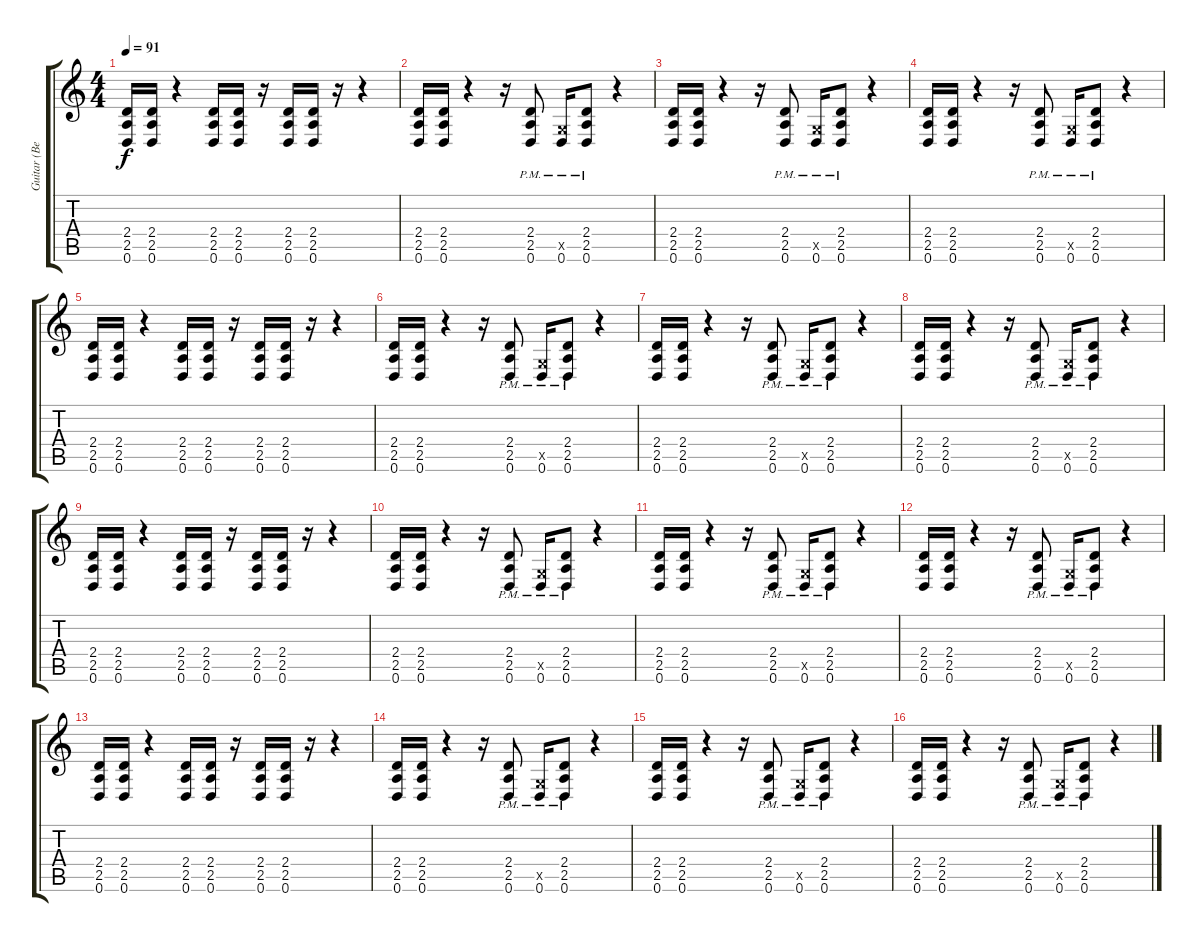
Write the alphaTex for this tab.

\track ("Guitar (Ben Moody)" "Guitar (Be") {instrument distortionguitar}
\staff {score tabs}
\tuning (D4 A3 F3 C3 G2 D2) {hide}
\ts (4 4)
\tempo 91
\clef g2
\ks c
(2.4 2.5 0.6).16{dy f} (2.4 2.5 0.6).16 r.4 (2.4 2.5 0.6).16 (2.4 2.5 0.6).16 r.16 (2.4 2.5 0.6).16 (2.4 2.5 0.6).16 r.16 r.4 |
(2.4 2.5 0.6).16 (2.4 2.5 0.6).16 r.4 r.16 (2.4{pm} 2.5{pm} 0.6{pm}).8 (0.5{x} 0.6{pm}).16 (2.4{pm} 2.5{pm} 0.6{pm}).8 r.4 |
(2.4 2.5 0.6).16 (2.4 2.5 0.6).16 r.4 r.16 (2.4{pm} 2.5{pm} 0.6{pm}).8 (0.5{x} 0.6{pm}).16 (2.4{pm} 2.5{pm} 0.6{pm}).8 r.4 |
(2.4 2.5 0.6).16 (2.4 2.5 0.6).16 r.4 r.16 (2.4{pm} 2.5{pm} 0.6{pm}).8 (0.5{x} 0.6{pm}).16 (2.4{pm} 2.5{pm} 0.6{pm}).8 r.4 |
(2.4 2.5 0.6).16 (2.4 2.5 0.6).16 r.4 (2.4 2.5 0.6).16 (2.4 2.5 0.6).16 r.16 (2.4 2.5 0.6).16 (2.4 2.5 0.6).16 r.16 r.4 |
(2.4 2.5 0.6).16 (2.4 2.5 0.6).16 r.4 r.16 (2.4{pm} 2.5{pm} 0.6{pm}).8 (0.5{x} 0.6{pm}).16 (2.4{pm} 2.5{pm} 0.6{pm}).8 r.4 |
(2.4 2.5 0.6).16 (2.4 2.5 0.6).16 r.4 r.16 (2.4{pm} 2.5{pm} 0.6{pm}).8 (0.5{x} 0.6{pm}).16 (2.4{pm} 2.5{pm} 0.6{pm}).8 r.4 |
(2.4 2.5 0.6).16 (2.4 2.5 0.6).16 r.4 r.16 (2.4{pm} 2.5{pm} 0.6{pm}).8 (0.5{x} 0.6{pm}).16 (2.4{pm} 2.5{pm} 0.6{pm}).8 r.4 |
(2.4 2.5 0.6).16 (2.4 2.5 0.6).16 r.4 (2.4 2.5 0.6).16 (2.4 2.5 0.6).16 r.16 (2.4 2.5 0.6).16 (2.4 2.5 0.6).16 r.16 r.4 |
(2.4 2.5 0.6).16 (2.4 2.5 0.6).16 r.4 r.16 (2.4{pm} 2.5{pm} 0.6{pm}).8 (0.5{x} 0.6{pm}).16 (2.4{pm} 2.5{pm} 0.6{pm}).8 r.4 |
(2.4 2.5 0.6).16 (2.4 2.5 0.6).16 r.4 r.16 (2.4{pm} 2.5{pm} 0.6{pm}).8 (0.5{x} 0.6{pm}).16 (2.4{pm} 2.5{pm} 0.6{pm}).8 r.4 |
(2.4 2.5 0.6).16 (2.4 2.5 0.6).16 r.4 r.16 (2.4{pm} 2.5{pm} 0.6{pm}).8 (0.5{x} 0.6{pm}).16 (2.4{pm} 2.5{pm} 0.6{pm}).8 r.4 |
(2.4 2.5 0.6).16{volume 12} (2.4 2.5 0.6).16 r.4 (2.4 2.5 0.6).16 (2.4 2.5 0.6).16 r.16 (2.4 2.5 0.6).16{volume 10} (2.4 2.5 0.6).16 r.16 r.4 |
(2.4 2.5 0.6).16{volume 8} (2.4 2.5 0.6).16 r.4 r.16 (2.4{pm} 2.5{pm} 0.6{pm}).8 (0.5{x} 0.6{pm}).16{volume 6} (2.4{pm} 2.5{pm} 0.6{pm}).8 r.4 |
(2.4 2.5 0.6).16{volume 4} (2.4 2.5 0.6).16 r.4 r.16 (2.4{pm} 2.5{pm} 0.6{pm}).8 (0.5{x} 0.6{pm}).16 (2.4{pm} 2.5{pm} 0.6{pm}).8 r.4 |
(2.4 2.5 0.6).16{volume 2} (2.4 2.5 0.6).16 r.4 r.16 (2.4{pm} 2.5{pm} 0.6{pm}).8 (0.5{x} 0.6{pm}).16 (2.4{pm} 2.5{pm} 0.6{pm}).8 r.4
